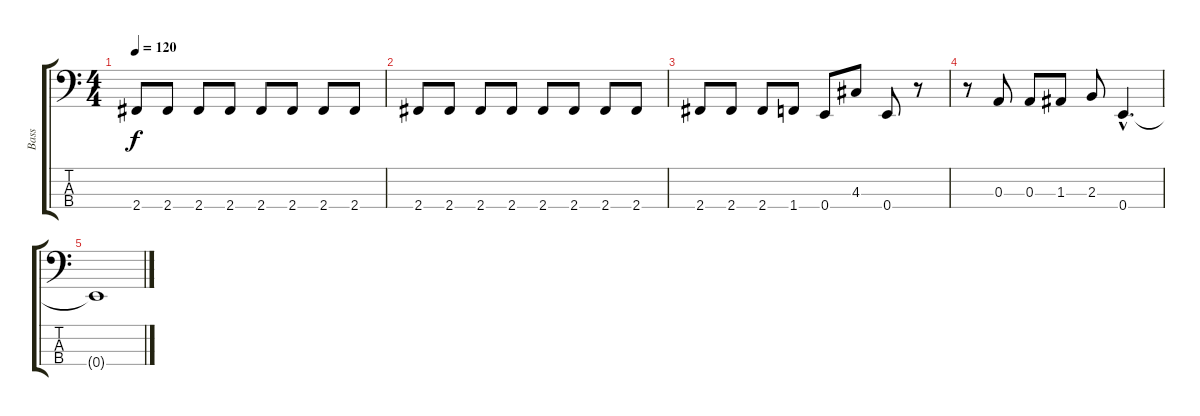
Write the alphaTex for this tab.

\track ("Bass" "Bass") {instrument electricbassfinger}
\staff {score tabs}
\tuning (G2 D2 A1 E1) {hide}
\ts (4 4)
\tempo 120
\clef f4
\ks c
2.4.8{dy f} 2.4.8 2.4.8 2.4.8 2.4.8 2.4.8 2.4.8 2.4.8 |
2.4.8 2.4.8 2.4.8 2.4.8 2.4.8 2.4.8 2.4.8 2.4.8 |
2.4.8 2.4.8 2.4.8 1.4.8 0.4.8 4.3.8 0.4.8 r.8 |
r.8 0.3.8 0.3.8 1.3.8 2.3.8 0.4{hac}.4{d} |
0.4{t}.1
